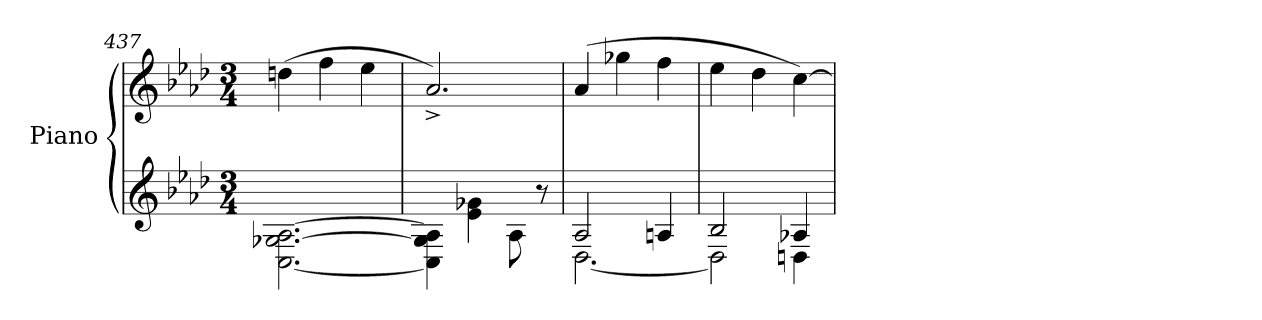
**kern	**kern
*part1	*part1
*staff2	*staff1
*I"Piano	*
*I'Pno.	*
*clefG2	*clefG2
*k[b-e-a-d-]	*k[b-e-a-d-]
*M3/4	*M3/4
=437	=437
[2.C\ [2.G-X\ [2.A-\	(4ddn\
.	4ff\
.	4ee-\
=438	=438
4C\] 4G-\] 4A-\]	2.a-^/)
4e-\ 4g-X\	.
8A-\	.
8r	.
!!LO:LB:g=z
=439	=439
*^	*
2A-/	[2.D-\	(4a-/
.	.	4gg-X\
4An/	.	4ff\
=440	=440	=440
2B-/	2D-\]	4ee-\
.	.	4dd-\
4A-X/	4Dn\	[4cc\)
*v	*v	*
=	=
*-	*-
